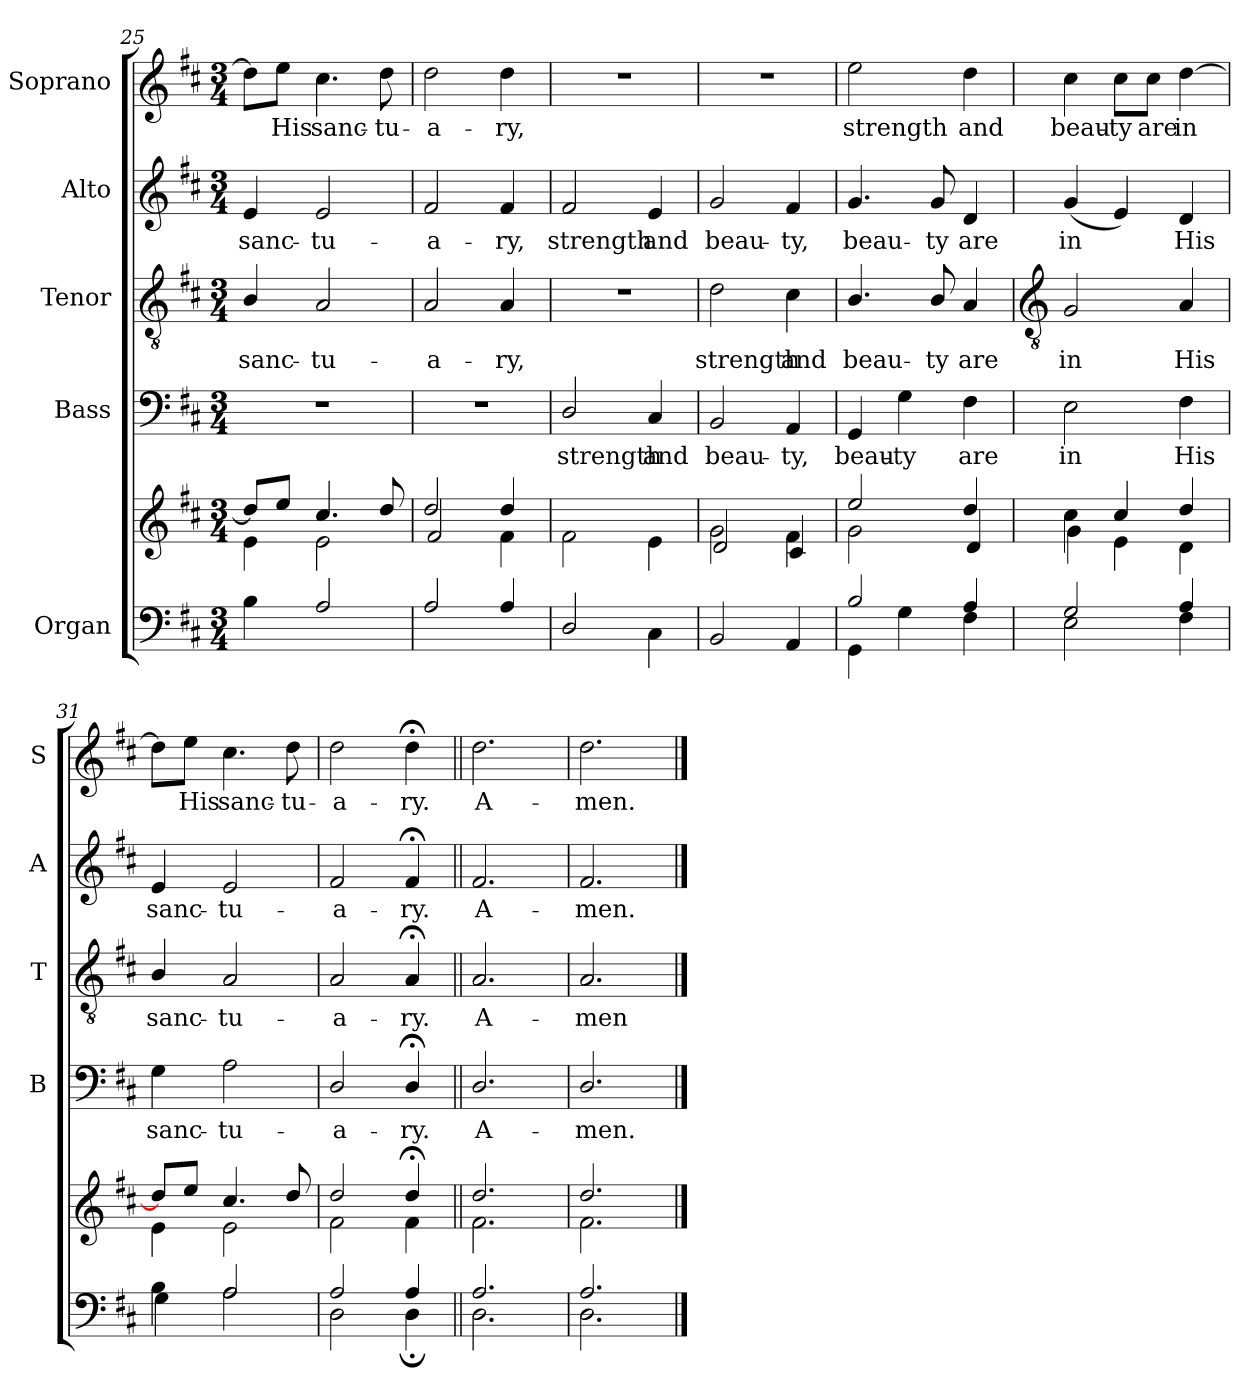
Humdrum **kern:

**kern	**kern	**kern	**text	**kern	**text	**kern	**text	**kern	**text
*part5	*part5	*part4	*part4	*part3	*part3	*part2	*part2	*part1	*part1
*staff6	*staff5	*staff4	*staff4	*staff3	*staff3	*staff2	*staff2	*staff1	*staff1
*I"Organ	*	*I"Bass	*	*I"Tenor	*	*I"Alto	*	*I"Soprano	*
*	*	*I'B	*	*I'T	*	*I'A	*	*I'S	*
*clefF4	*clefG2	*clefF4	*	*clefGv2	*	*clefG2	*	*clefG2	*
*k[f#c#]	*k[f#c#]	*k[f#c#]	*	*k[f#c#]	*	*k[f#c#]	*	*k[f#c#]	*
*D:	*D:	*D:	*	*D:	*	*D:	*	*D:	*
*M3/4	*M3/4	*M3/4	*	*M3/4	*	*M3/4	*	*M3/4	*
=25	=25	=25	=25	=25	=25	=25	=25	=25	=25
*^	*	*	*	*	*	*	*	*	*
!	!LO:N:vis=1	!	!LO:N:vis=1	!	!	!LO:LY:b	!	!LO:LY:b	!	!
*	*	*^	*	*	*	*	*	*	*	*
4B\	2.ryy	8dd/L]	4e\	2.r	.	4B/	sanc-	4e	sanc-	8dd\L]	.
!	!	!	!	!	!	!	!	!	!	!	!LO:LY:b
.	.	8ee/J	.	.	.	.	.	.	.	8ee\J	His
!	!	!	!	!	!	!	!LO:LY:b	!	!LO:LY:b	!	!LO:LY:b
2A	.	4.cc#/	2e\	.	.	2A	-tu-	2e	-tu-	4.cc#	sanc-
!	!	!	!	!	!	!	!	!	!	!	!LO:LY:b
.	.	8dd/	.	.	.	.	.	.	.	8dd	-tu-
=26	=26	=26	=26	=26	=26	=26	=26	=26	=26	=26	=26
!	!LO:N:vis=1	!	!	!LO:N:vis=1	!	!	!LO:LY:b	!	!LO:LY:b	!	!LO:LY:b
2A	2.ryy	2dd/	2f#/	2.r	.	2A	-a-	2f#	-a-	2dd	-a-
!	!	!	!	!	!	!	!LO:LY:b	!	!LO:LY:b	!	!LO:LY:b
4A	.	4dd/	4f#	.	.	4A	-ry,	4f#	-ry,	4dd	-ry,
=27	=27	=27	=27	=27	=27	=27	=27	=27	=27	=27	=27
!LO:N:vis=1	!	!LO:N:vis=1	!	!	!LO:LY:b	!LO:N:vis=1	!	!	!LO:LY:b	!LO:N:vis=1	!
2.ryy	2D/	2.ryy	2f#	2D/	strength	2.r	.	2f#	strength	2.r	.
!	!	!	!	!	!LO:LY:b	!	!	!	!LO:LY:b	!	!
.	4C#	.	4e	4C#	and	.	.	4e	and	.	.
=28	=28	=28	=28	=28	=28	=28	=28	=28	=28	=28	=28
!	!	!LO:N:vis=1	!	!	!LO:LY:b	!	!LO:LY:b	!	!LO:LY:b	!LO:N:vis=1	!
*v	*v	*	*^	*	*	*	*	*	*	*	*
2BB	2.ryy	2g	2d/	2BB	beau-	2d	strength	2g	beau-	2.r	.
!	!	!	!	!	!LO:LY:b	!	!LO:LY:b	!	!LO:LY:b	!	!
4AA	.	4f#	4c#/	4AA	-ty,	4c#	and	4f#	-ty,	.	.
=29	=29	=29	=29	=29	=29	=29	=29	=29	=29	=29	=29
*^	*	*	*	*	*	*	*	*	*	*	*
!	!	!	!	!	!	!LO:LY:b	!	!LO:LY:b	!	!LO:LY:b	!	!LO:LY:b
*	*	*	*v	*v	*	*	*	*	*	*	*	*
2B/	4GG\	2ee	2g\	4GG	beau-	4.B/	beau-	4.g	beau-	2ee	strength
!	!	!	!	!	!LO:LY:b	!	!	!	!	!	!
.	4G	.	.	4G	-ty	.	.	.	.	.	.
!	!	!	!	!	!	!	!LO:LY:b	!	!LO:LY:b	!	!
.	.	.	.	.	.	8B/	-ty	8g	-ty	.	.
!	!	!	!	!	!LO:LY:b	!	!LO:LY:b	!	!LO:LY:b	!	!LO:LY:b
4A	4F#	4dd/	4d/	4F#	are	4A	are	4d	are	4dd	and
!!LO:LB:g=z
=30	=30	=30	=30	=30	=30	=30	=30	=30	=30	=30	=30
*	*	*	*	*	*	*clefGv2	*	*	*	*	*
!	!	!	!	!	!LO:LY:b	!	!LO:LY:b	!	!LO:LY:b	!	!LO:LY:b
2G	2E	4cc#\	4g\	2E	in	2G	in	(<4g	in	4cc#	beau-
!	!	!	!	!	!	!	!	!	!	!	!LO:LY:b
.	.	4cc#/	4e	.	.	.	.	4e)	.	8cc#\L	-ty
!	!	!	!	!	!	!	!	!	!	!	!LO:LY:b
.	.	.	.	.	.	.	.	.	.	8cc#\J	are
!	!	!	!	!	!LO:LY:b	!	!LO:LY:b	!	!LO:LY:b	!	!LO:LY:b
4A	4F#	4dd/	4d	4F#	His	4A	His	4d	His	[4dd	in
=31	=31	=31	=31	=31	=31	=31	=31	=31	=31	=31	=31
!	!	!	!	!	!LO:LY:b	!	!LO:LY:b	!	!LO:LY:b	!	!
4B\	4G	8dd/L]	4e\	4G	sanc-	4B/	sanc-	4e	sanc-	8dd\L]	.
!	!	!	!	!	!	!	!	!	!	!	!LO:LY:b
.	.	8ee/J	.	.	.	.	.	.	.	8ee\J	His
!	!	!	!	!	!LO:LY:b	!	!LO:LY:b	!	!LO:LY:b	!	!LO:LY:b
2A	2A	4.cc#/	2e\	2A	-tu-	2A	-tu-	2e	-tu-	4.cc#	sanc-
!	!	!	!	!	!	!	!	!	!	!	!LO:LY:b
.	.	8dd/	.	.	.	.	.	.	.	8dd	-tu-
=32	=32	=32	=32	=32	=32	=32	=32	=32	=32	=32	=32
!	!	!	!	!	!LO:LY:b	!	!LO:LY:b	!	!LO:LY:b	!	!LO:LY:b
2A	2D	2dd/	2f#	2D/	-a-	2A	-a-	2f#	-a-	2dd	-a-
!	!	!	!	!	!LO:LY:b	!	!LO:LY:b	!	!LO:LY:b	!	!LO:LY:b
4A	4D;	4dd;</	4f#	4D;</	-ry.	4A;<	-ry.	4f#;<	-ry.	4dd;<	-ry.
=33||	=33||	=33||	=33||	=33||	=33||	=33||	=33||	=33||	=33||	=33||	=33||
!	!	!	!	!	!LO:LY:b	!	!LO:LY:b	!	!LO:LY:b	!	!LO:LY:b
2.A	2.D	2.dd/	2.f#	2.D/	A-	2.A	A-	2.f#	A-	2.dd	A-
=34	=34	=34	=34	=34	=34	=34	=34	=34	=34	=34	=34
!	!	!	!	!	!LO:LY:b	!	!LO:LY:b	!	!LO:LY:b	!	!LO:LY:b
2.A	2.D	2.dd/	2.f#	2.D/	-men.	2.A	-men	2.f#	-men.	2.dd	-men.
*v	*v	*	*	*	*	*	*	*	*	*	*
*	*v	*v	*	*	*	*	*	*	*	*
==	==	==	==	==	==	==	==	==	==
*-	*-	*-	*-	*-	*-	*-	*-	*-	*-
